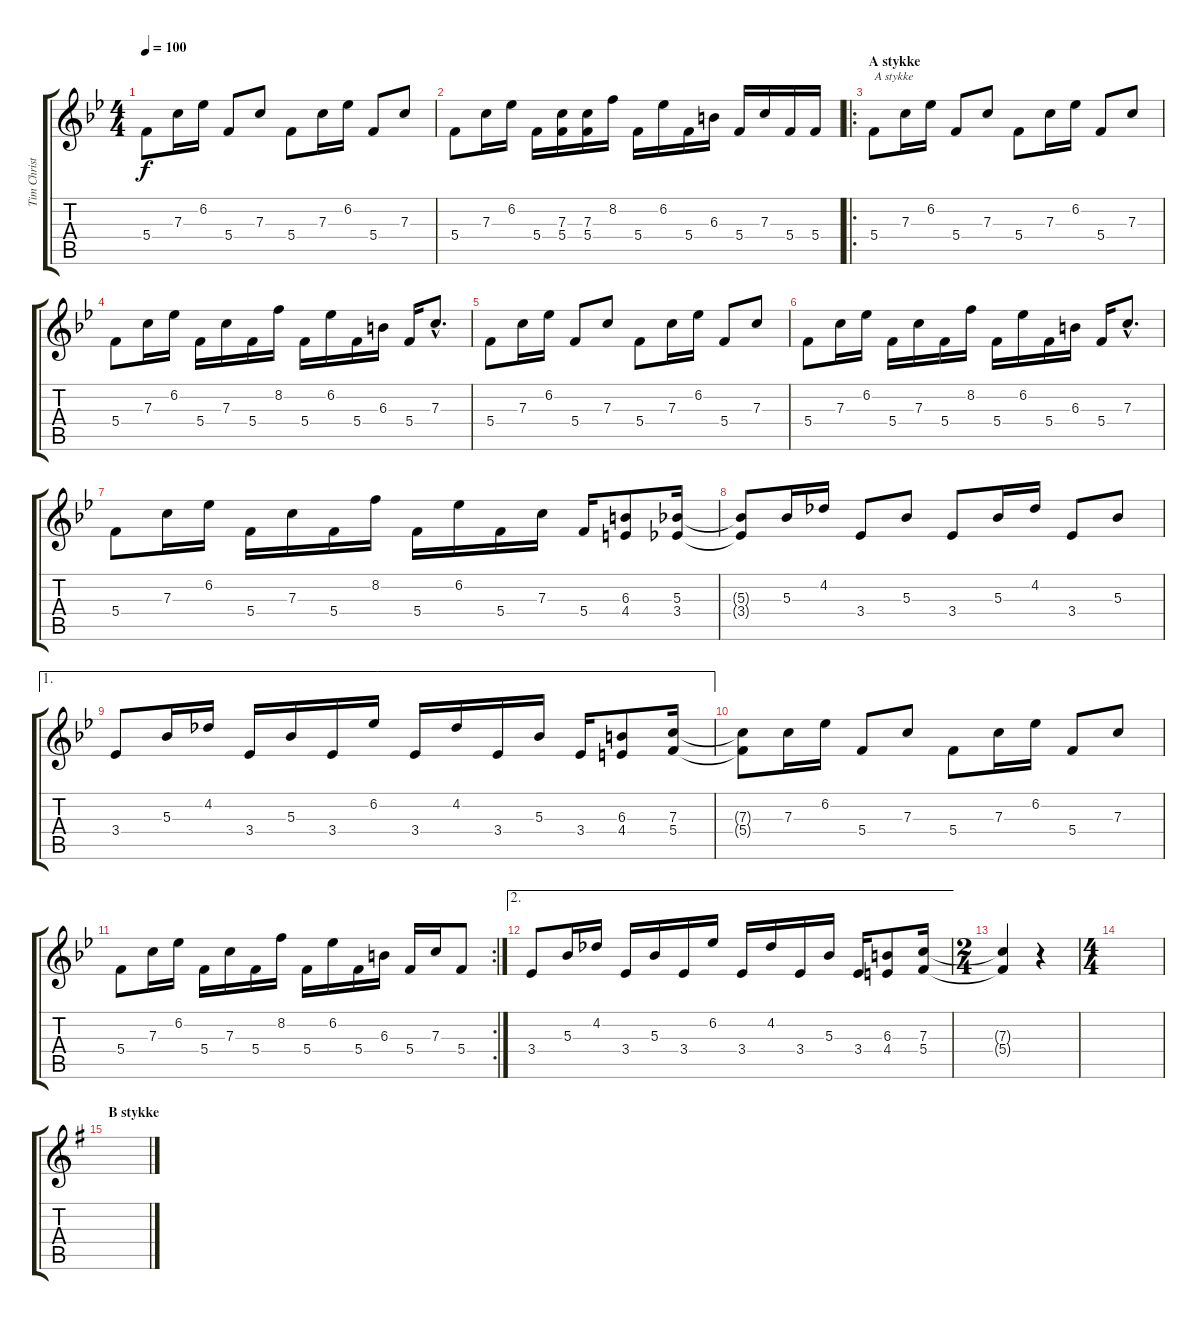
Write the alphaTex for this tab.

\track ("Tim Christensen (Guitar) Clean" "Tim Christ") {instrument electricguitarclean}
\staff {score tabs}
\tuning (D4 A3 F3 C3 G2 D2) {hide}
\ts (4 4)
\tempo 100
\clef g2
\ks bb
5.4.8{dy f} 7.3.16 6.2.16 5.4.8 7.3.8 5.4.8 7.3.16 6.2.16 5.4.8 7.3.8 |
5.4.8 7.3.16 6.2.16 5.4.16 (7.3 5.4).16 (7.3 5.4).16 8.2.16 5.4.16 6.2.16 5.4.16 6.3.16 5.4.16 7.3.16 5.4.16 5.4.16 |
\ro
\section ("" "A stykke")
5.4.8{txt "A stykke"} 7.3.16 6.2.16 5.4.8 7.3.8 5.4.8 7.3.16 6.2.16 5.4.8 7.3.8 |
5.4.8 7.3.16 6.2.16 5.4.16 7.3.16 5.4.16 8.2.16 5.4.16 6.2.16 5.4.16 6.3.16 5.4.16 7.3{hac}.8{d} |
5.4.8 7.3.16 6.2.16 5.4.8 7.3.8 5.4.8 7.3.16 6.2.16 5.4.8 7.3.8 |
5.4.8 7.3.16 6.2.16 5.4.16 7.3.16 5.4.16 8.2.16 5.4.16 6.2.16 5.4.16 6.3.16 5.4.16 7.3{hac}.8{d} |
5.4.8 7.3.16 6.2.16 5.4.16 7.3.16 5.4.16 8.2.16 5.4.16 6.2.16 5.4.16 7.3.16 5.4.16 (6.3 4.4).8 (5.3 3.4).16 |
(5.3{t} 3.4{t}).8 5.3.16 4.2.16 3.4.8 5.3.8 3.4.8 5.3.16 4.2.16 3.4.8 5.3.8 |
\ae 1
3.4.8 5.3.16 4.2.16 3.4.16 5.3.16 3.4.16 6.2.16 3.4.16 4.2.16 3.4.16 5.3.16 3.4.16 (6.3 4.4).8 (7.3 5.4).16 |
(7.3{t} 5.4{t}).8 7.3.16 6.2.16 5.4.8 7.3.8 5.4.8 7.3.16 6.2.16 5.4.8 7.3.8 |
\rc 2
5.4.8 7.3.16 6.2.16 5.4.16 7.3.16 5.4.16 8.2.16 5.4.16 6.2.16 5.4.16 6.3.16 5.4.16 7.3.16 5.4.8 |
\ae 2
3.4.8 5.3.16 4.2.16 3.4.16 5.3.16 3.4.16 6.2.16 3.4.16 4.2.16 3.4.16 5.3.16 3.4.16 (6.3 4.4).8 (7.3 5.4).16 |
\ts (2 4)
(7.3{t} 5.4{t}).4 r.4 |
\ts (4 4)
|
\section ("" "B stykke")
\ks g
